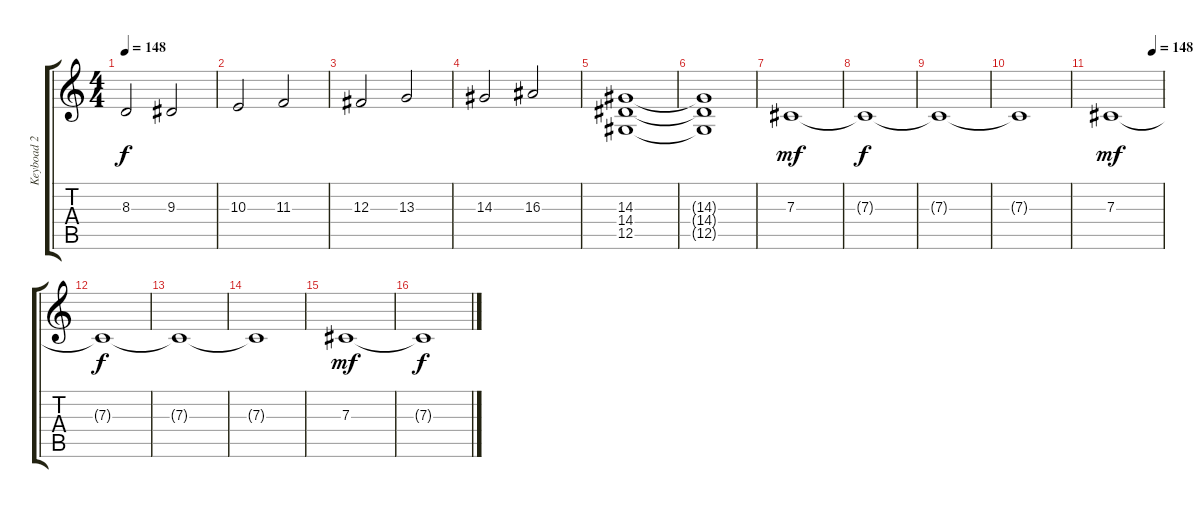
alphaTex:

\track ("Keyboad 2" "Keyboad 2") {instrument stringensemble1}
\staff {score tabs}
\tuning (Eb4 Bb3 Gb3 Db3 Ab2 Eb2) {hide}
\ts (4 4)
\tempo 148
\clef g2
\ks c
8.3.2{dy f volume 16 instrument pad8sweep} 9.3.2 |
10.3.2 11.3.2 |
12.3.2 13.3.2 |
14.3.2 16.3.2 |
(14.3 14.4 12.5).1 |
(14.3{t} 14.4{t} 12.5{t}).1 |
7.3.1{dy mf} |
7.3{t}.1{dy f} |
7.3{t}.1 |
7.3{t}.1 |
\tempo (148 0.8125)
7.3.1{dy mf} |
7.3{t}.1{dy f} |
7.3{t}.1 |
7.3{t}.1 |
7.3.1{dy mf} |
7.3{t}.1{dy f}
